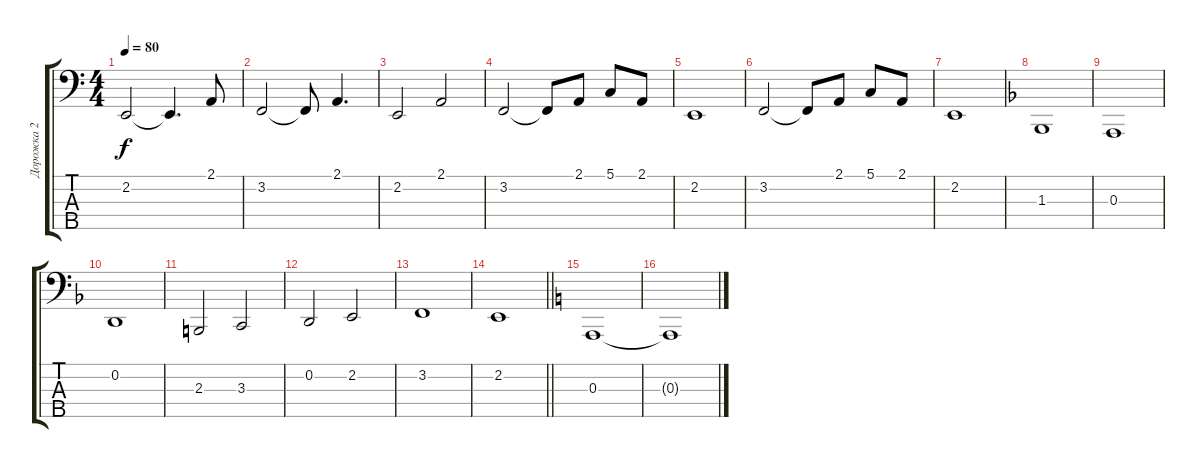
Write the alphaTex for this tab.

\track ("Дорожка 2" "Дорожка 2") {instrument brightacousticpiano}
\staff {score tabs}
\tuning (G2 D2 A1 E1 B0) {hide}
\ts (4 4)
\tempo 80
\clef f4
\ks aminor
2.2.2{dy f} 2.2{t}.4{d} 2.1.8 |
3.2.2 3.2{t}.8 2.1.4{d} |
2.2.2 2.1.2 |
3.2.2 3.2{t}.8 2.1.8 5.1.8 2.1.8 |
2.2.1 |
3.2.2 3.2{t}.8 2.1.8 5.1.8 2.1.8 |
2.2.1 |
\ks dminor
1.3.1 |
0.3.1 |
0.2.1 |
2.3.2 3.3.2 |
0.2.2 2.2.2 |
3.2.1 |
\barLineRight lightlight
2.2.1 |
\ks aminor
0.3.1 |
\ks c
0.3{t}.1
